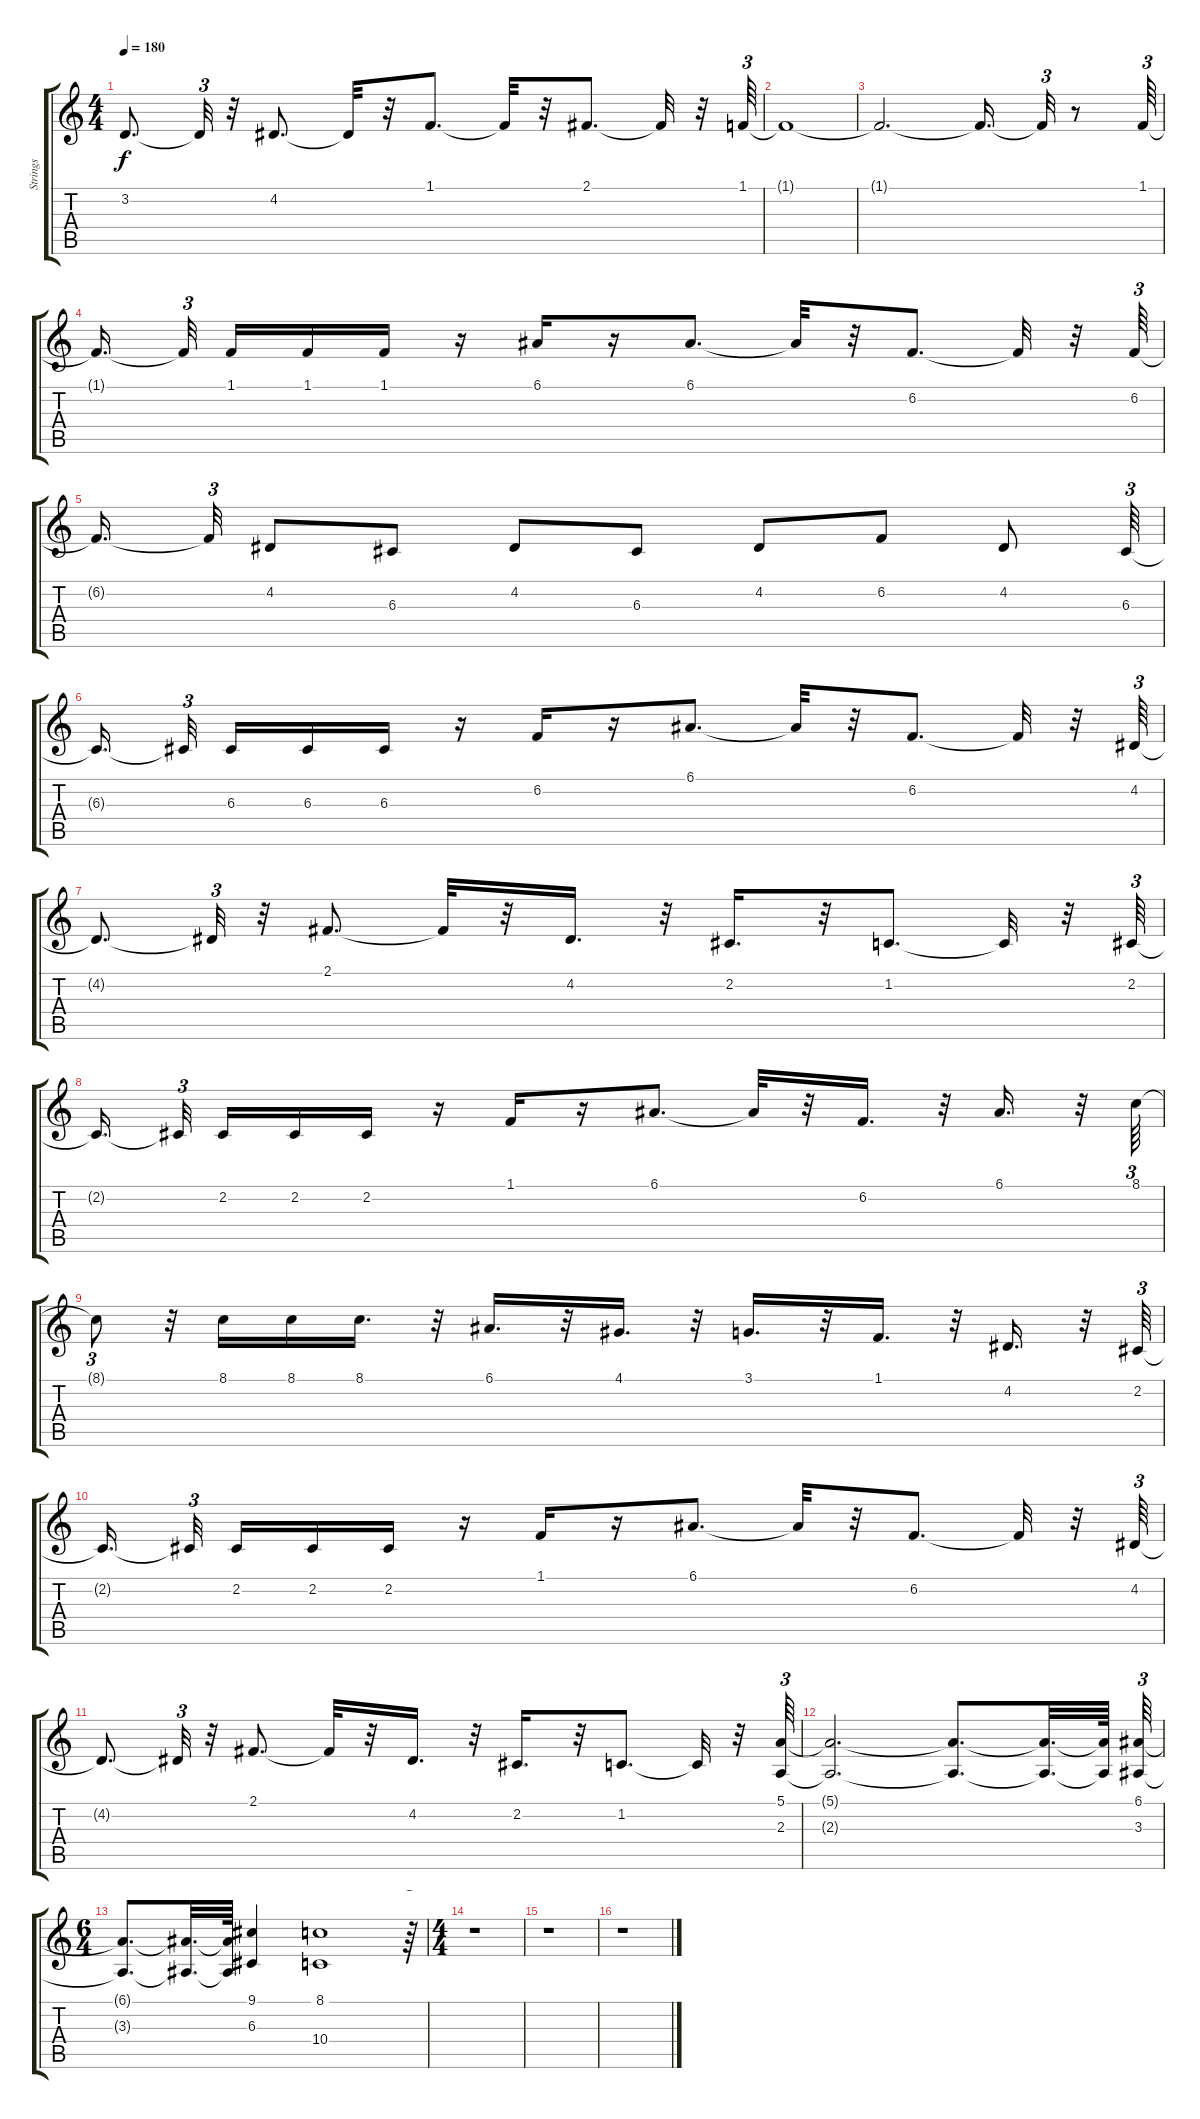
\track ("Strings" "Strings") {instrument stringensemble1}
\staff {score tabs}
\tuning (E4 B3 G3 D3 A2 E2) {hide}
\ts (4 4)
\tempo 180
\clef g2
\ks c
3.2{t}.8{d dy f} 3.2{t}.32{tu (3 2)} r.32 4.2.8{d} 4.2{t}.32 r.32 1.1.8{d} 1.1{t}.32 r.32 2.1.8{d} 2.1{t}.32 r.32 1.1.64{tu (3 2)} |
1.1{t}.1 |
1.1{t}.2{d} 1.1{t}.16{d} 1.1{t}.32{tu (3 2)} r.8 1.1.64{tu (3 2)} |
1.1{t}.16{d beam splitsecondary} 1.1{t}.32{tu (3 2) beam splitsecondary} 1.1.16 1.1.16 1.1.16 r.16 6.1.16 r.16 6.1.8{d} 6.1{t}.32 r.32 6.2.8{d} 6.2{t}.32 r.32 6.2.64{tu (3 2)} |
6.2{t}.16{d beam splitsecondary} 6.2{t}.32{tu (3 2)} 4.2.8 6.3.8 4.2.8 6.3.8 4.2.8 6.2.8 4.2.8 6.3.64{tu (3 2)} |
6.3{t}.16{d beam splitsecondary} 6.3{t}.32{tu (3 2) beam splitsecondary} 6.3.16 6.3.16 6.3.16 r.16 6.2.16 r.16 6.1.8{d} 6.1{t}.32 r.32 6.2.8{d} 6.2{t}.32 r.32 4.2.64{tu (3 2)} |
4.2{t}.8{d} 4.2{t}.32{tu (3 2)} r.32 2.1.8{d} 2.1{t}.32 r.32 4.2.16{d} r.32 2.2.16{d} r.32 1.2.8{d} 1.2{t}.32 r.32 2.2.64{tu (3 2)} |
2.2{t}.16{d beam splitsecondary} 2.2{t}.32{tu (3 2) beam splitsecondary} 2.2.16 2.2.16 2.2.16 r.16 1.1.16 r.16 6.1.8{d} 6.1{t}.32 r.32 6.2.16{d} r.32 6.1.16{d} r.32 8.1.64{tu (3 2)} |
8.1{t}.8{tu (3 2)} r.32 8.1.16 8.1.16 8.1.16{d} r.32 6.1.16{d} r.32 4.1.16{d} r.32 3.1.16{d} r.32 1.1.16{d} r.32 4.2.16{d} r.32 2.2.64{tu (3 2)} |
2.2{t}.16{d beam splitsecondary} 2.2{t}.32{tu (3 2) beam splitsecondary} 2.2.16 2.2.16 2.2.16 r.16 1.1.16 r.16 6.1.8{d} 6.1{t}.32 r.32 6.2.8{d} 6.2{t}.32 r.32 4.2.64{tu (3 2)} |
4.2{t}.8{d} 4.2{t}.32{tu (3 2)} r.32 2.1.8{d} 2.1{t}.32 r.32 4.2.16{d} r.32 2.2.16{d} r.32 1.2.8{d} 1.2{t}.32 r.32 (5.1 2.3).64{tu (3 2)} |
(5.1{t} 2.3{t}).2{d} (5.1{t} 2.3{t}).8{d} (5.1{t} 2.3{t}).32{d} (5.1{t} 2.3{t}).64 (6.1 3.3).64{tu (3 2)} |
\ts (6 4)
(6.1{t} 3.3{t}).8{d} (6.1{t} 3.3{t}).32{d} (6.1{t} 3.3{t}).64 (9.1 6.3).4 (8.1 10.4).1 r.64{tu (3 2)} |
\ts (4 4)
r.1 |
r.1 |
r.1
